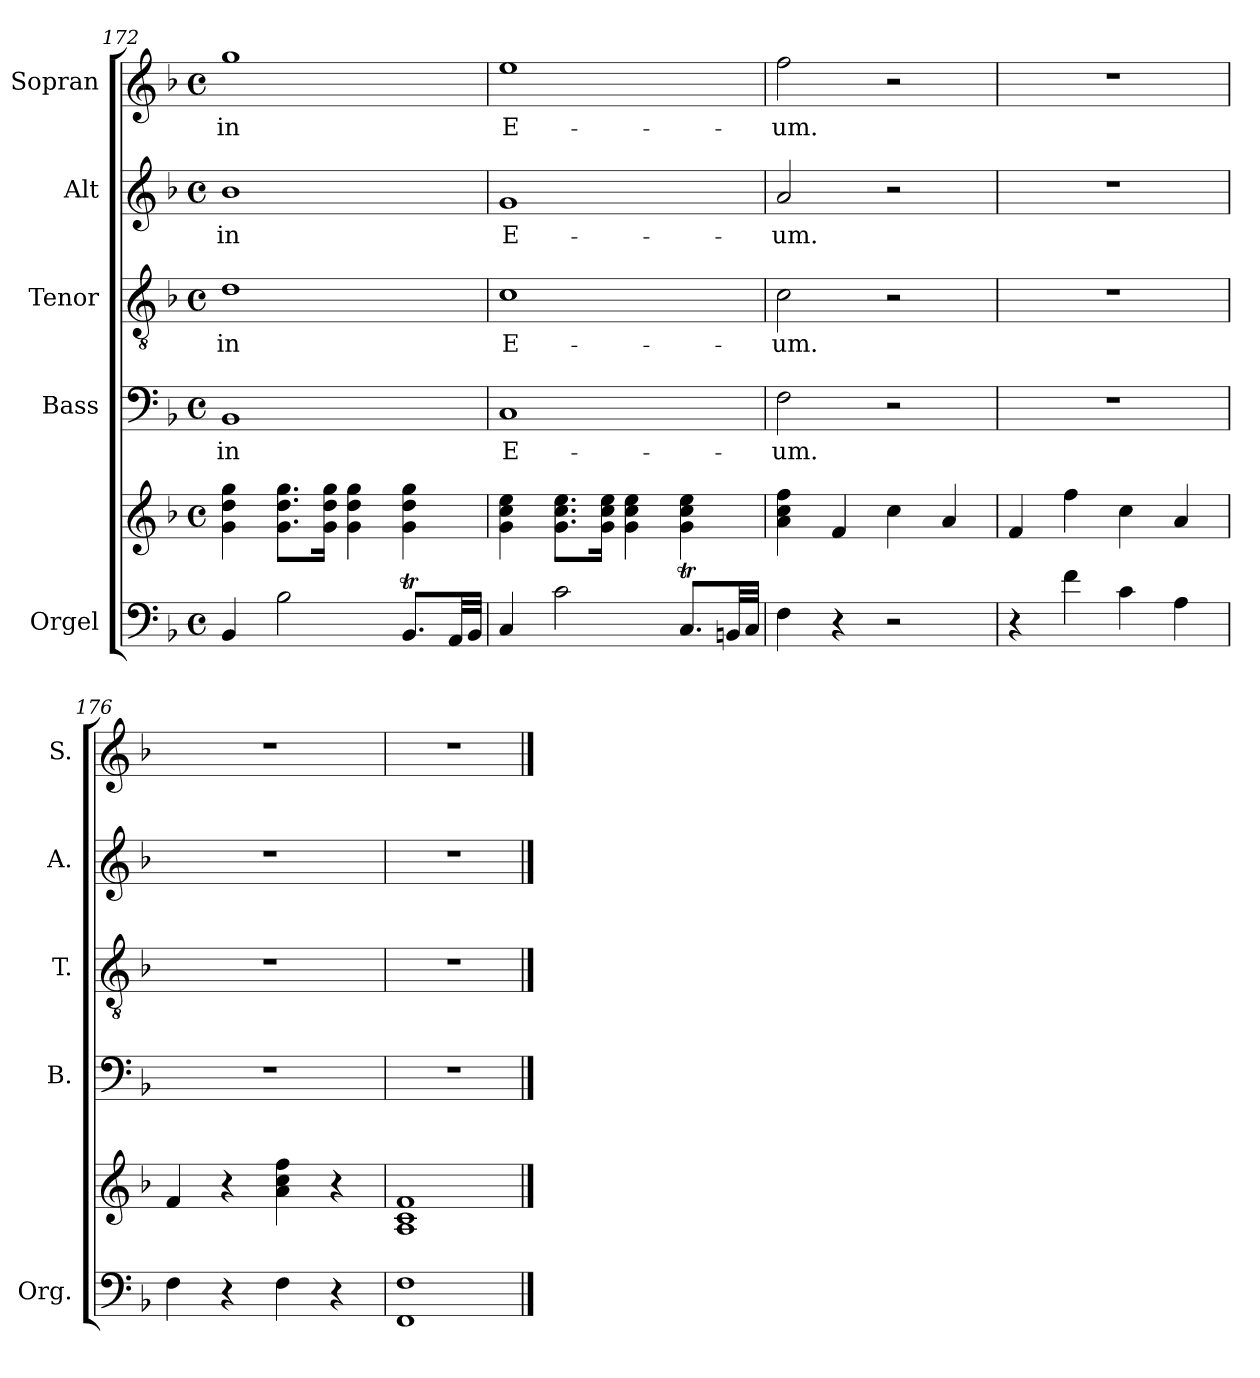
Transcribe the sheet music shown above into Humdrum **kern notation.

**kern	**kern	**kern	**text	**kern	**text	**kern	**text	**kern	**text
*part5	*part5	*part4	*part4	*part3	*part3	*part2	*part2	*part1	*part1
*staff6	*staff5	*staff4	*staff4	*staff3	*staff3	*staff2	*staff2	*staff1	*staff1
*I"Orgel	*	*I"Bass	*	*I"Tenor	*	*I"Alt	*	*I"Sopran	*
*I'Org.	*	*I'B.	*	*I'T.	*	*I'A.	*	*I'S.	*
!!LO:LB:g=z
*clefF4	*clefG2	*clefF4	*	*clefGv2	*	*clefG2	*	*clefG2	*
*k[b-]	*k[b-]	*k[b-]	*	*k[b-]	*	*k[b-]	*	*k[b-]	*
*F:	*F:	*F:	*	*F:	*	*F:	*	*F:	*
*M4/4	*M4/4	*M4/4	*	*M4/4	*	*M4/4	*	*M4/4	*
*met(c)	*met(c)	*met(c)	*	*met(c)	*	*met(c)	*	*met(c)	*
=172	=172	=172	=172	=172	=172	=172	=172	=172	=172
!	!	!	!LO:LY:b	!	!LO:LY:b	!	!LO:LY:b	!	!LO:LY:b
4BB-/	4g\ 4dd\ 4gg\	1BB-	in	1d	in	1b-	in	1gg	in
2B-\	8.g\ 8.dd\ 8.gg\L	.	.	.	.	.	.	.	.
.	16g\ 16dd\ 16gg\Jk	.	.	.	.	.	.	.	.
.	4g\ 4dd\ 4gg\	.	.	.	.	.	.	.	.
8.BB-T/L	4g\ 4dd\ 4gg\	.	.	.	.	.	.	.	.
32AA/LL	.	.	.	.	.	.	.	.	.
32BB-/JJJ	.	.	.	.	.	.	.	.	.
=173	=173	=173	=173	=173	=173	=173	=173	=173	=173
!	!	!	!LO:LY:b	!	!LO:LY:b	!	!LO:LY:b	!	!LO:LY:b
4C/	4g\ 4cc\ 4ee\	1C	E-	1c	E-	1g	E-	1ee	E-
2c\	8.g\ 8.cc\ 8.ee\L	.	.	.	.	.	.	.	.
.	16g\ 16cc\ 16ee\Jk	.	.	.	.	.	.	.	.
.	4g\ 4cc\ 4ee\	.	.	.	.	.	.	.	.
8.CT/L	4g\ 4cc\ 4ee\	.	.	.	.	.	.	.	.
32BBn/LL	.	.	.	.	.	.	.	.	.
32C/JJJ	.	.	.	.	.	.	.	.	.
=174	=174	=174	=174	=174	=174	=174	=174	=174	=174
!	!	!	!LO:LY:b	!	!LO:LY:b	!	!LO:LY:b	!	!LO:LY:b
4F\	4a\ 4cc\ 4ff\	2F\	-um.	2c\	-um.	2a/	-um.	2ff\	-um.
4r	4f/	.	.	.	.	.	.	.	.
2r	4cc\	2r	.	2r	.	2r	.	2r	.
.	4a/	.	.	.	.	.	.	.	.
=175	=175	=175	=175	=175	=175	=175	=175	=175	=175
4r	4f/	1r	.	1r	.	1r	.	1r	.
4f\	4ff\	.	.	.	.	.	.	.	.
4c\	4cc\	.	.	.	.	.	.	.	.
4A\	4a/	.	.	.	.	.	.	.	.
=176	=176	=176	=176	=176	=176	=176	=176	=176	=176
4F\	4f/	1r	.	1r	.	1r	.	1r	.
4r	4r	.	.	.	.	.	.	.	.
4F\	4a\ 4cc\ 4ff\	.	.	.	.	.	.	.	.
4r	4r	.	.	.	.	.	.	.	.
=177	=177	=177	=177	=177	=177	=177	=177	=177	=177
1FF 1F	1A 1c 1f	1r	.	1r	.	1r	.	1r	.
==	==	==	==	==	==	==	==	==	==
*-	*-	*-	*-	*-	*-	*-	*-	*-	*-
